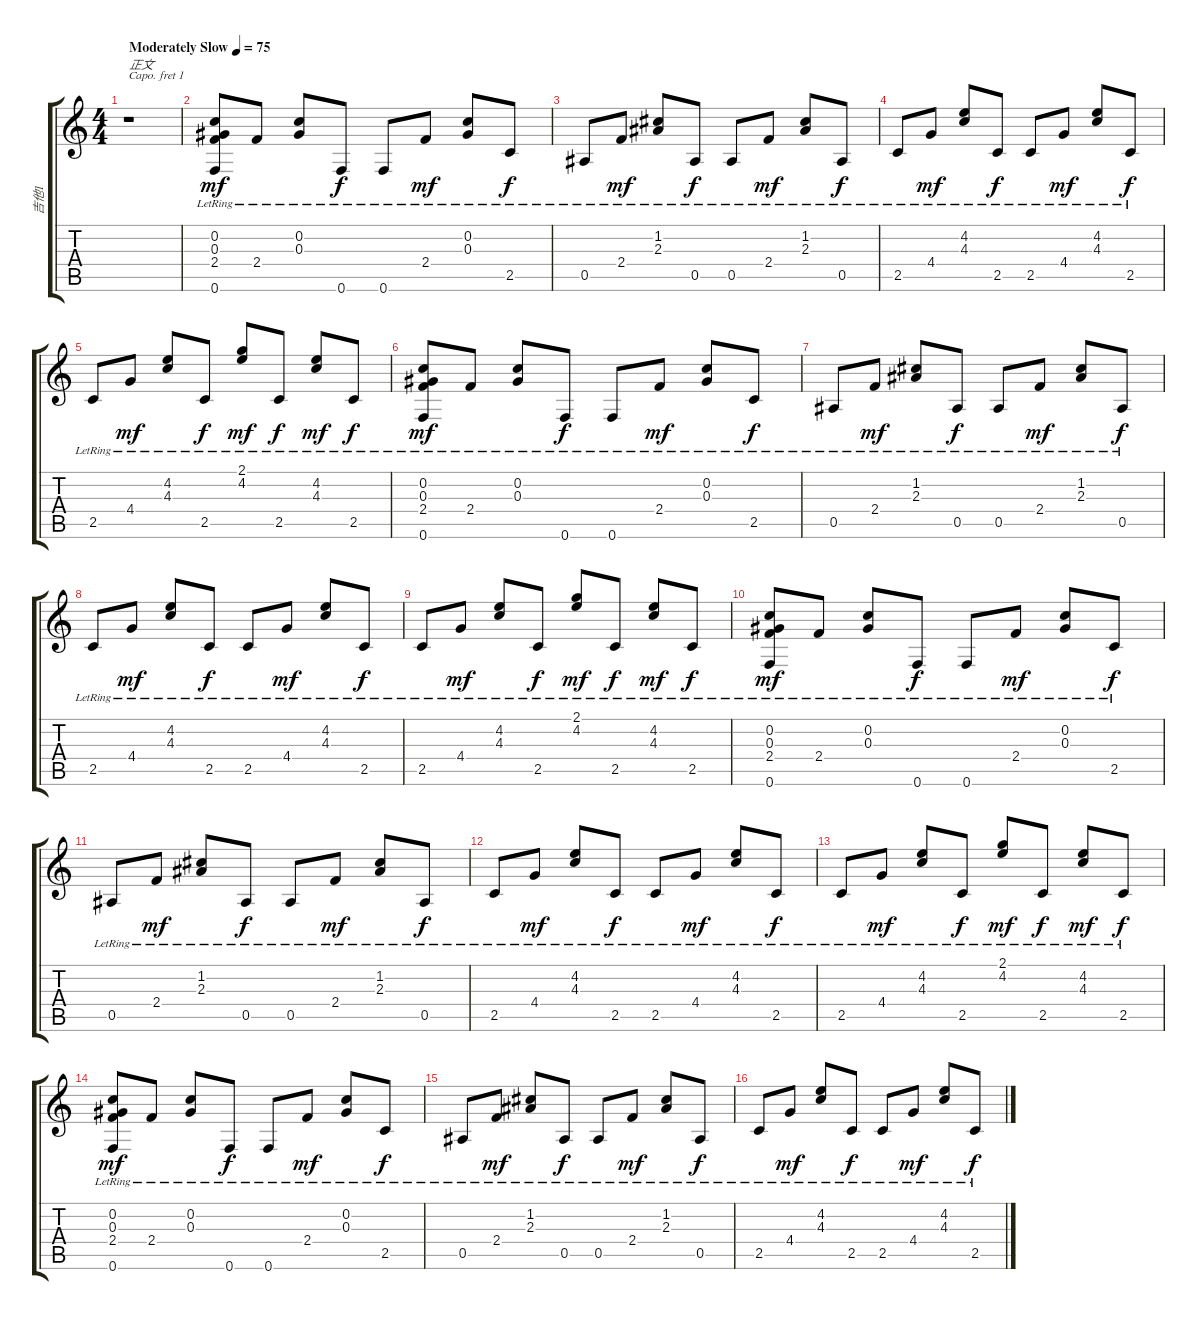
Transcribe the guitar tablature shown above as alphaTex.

\track ("吉他1" "吉他1") {instrument acousticguitarnylon}
\staff {score tabs}
\capo 1
\tuning (E4 B3 G3 D3 A2 E2) {hide}
\ts (4 4)
\tempo (75 "Moderately Slow")
\clef g2
\ks c
r.1{txt "正文" dy mf instrument acousticguitarnylon} |
(0.2{lr} 0.3{lr} 2.4{lr} 0.6{lr}).8 2.4{lr}.8 (0.2{lr} 0.3{lr}).8 0.6{lr}.8{dy f} 0.6{lr}.8 2.4{lr}.8{dy mf} (0.2{lr} 0.3{lr}).8 2.5{lr}.8{dy f} |
0.5{lr}.8 2.4{lr}.8{dy mf} (1.2{lr} 2.3{lr}).8 0.5{lr}.8{dy f} 0.5{lr}.8 2.4{lr}.8{dy mf} (1.2{lr} 2.3{lr}).8 0.5{lr}.8{txt "" dy f} |
2.5{lr}.8 4.4{lr}.8{dy mf} (4.2{lr} 4.3{lr}).8 2.5{lr}.8{dy f} 2.5{lr}.8 4.4{lr}.8{dy mf} (4.2{lr} 4.3{lr}).8 2.5{lr}.8{dy f} |
2.5{lr}.8 4.4{lr}.8{dy mf} (4.2{lr} 4.3{lr}).8 2.5{lr}.8{dy f} (2.1{lr} 4.2{lr}).8{dy mf} 2.5{lr}.8{dy f} (4.2{lr} 4.3{lr}).8{dy mf} 2.5{lr}.8{dy f} |
(0.2{lr} 0.3{lr} 2.4{lr} 0.6{lr}).8{dy mf} 2.4{lr}.8 (0.2{lr} 0.3{lr}).8 0.6{lr}.8{dy f} 0.6{lr}.8 2.4{lr}.8{dy mf} (0.2{lr} 0.3{lr}).8 2.5{lr}.8{dy f} |
0.5{lr}.8 2.4{lr}.8{dy mf} (1.2{lr} 2.3{lr}).8 0.5{lr}.8{dy f} 0.5{lr}.8 2.4{lr}.8{dy mf} (1.2{lr} 2.3{lr}).8 0.5{lr}.8{dy f} |
2.5{lr}.8 4.4{lr}.8{dy mf} (4.2{lr} 4.3{lr}).8 2.5{lr}.8{dy f} 2.5{lr}.8 4.4{lr}.8{dy mf} (4.2{lr} 4.3{lr}).8 2.5{lr}.8{dy f} |
2.5{lr}.8 4.4{lr}.8{dy mf} (4.2{lr} 4.3{lr}).8 2.5{lr}.8{dy f} (2.1{lr} 4.2{lr}).8{dy mf} 2.5{lr}.8{dy f} (4.2{lr} 4.3{lr}).8{dy mf} 2.5{lr}.8{dy f} |
(0.2{lr} 0.3{lr} 2.4{lr} 0.6{lr}).8{dy mf} 2.4{lr}.8 (0.2{lr} 0.3{lr}).8 0.6{lr}.8{dy f} 0.6{lr}.8 2.4{lr}.8{dy mf} (0.2{lr} 0.3{lr}).8 2.5{lr}.8{dy f} |
0.5{lr}.8 2.4{lr}.8{dy mf} (1.2{lr} 2.3{lr}).8 0.5{lr}.8{dy f} 0.5{lr}.8 2.4{lr}.8{dy mf} (1.2{lr} 2.3{lr}).8 0.5{lr}.8{dy f} |
2.5{lr}.8 4.4{lr}.8{dy mf} (4.2{lr} 4.3{lr}).8 2.5{lr}.8{dy f} 2.5{lr}.8 4.4{lr}.8{dy mf} (4.2{lr} 4.3{lr}).8 2.5{lr}.8{dy f} |
2.5{lr}.8 4.4{lr}.8{dy mf} (4.2{lr} 4.3{lr}).8 2.5{lr}.8{dy f} (2.1{lr} 4.2{lr}).8{dy mf} 2.5{lr}.8{dy f} (4.2{lr} 4.3{lr}).8{dy mf} 2.5{lr}.8{dy f} |
(0.2{lr} 0.3{lr} 2.4{lr} 0.6{lr}).8{dy mf} 2.4{lr}.8 (0.2{lr} 0.3{lr}).8 0.6{lr}.8{dy f} 0.6{lr}.8 2.4{lr}.8{dy mf} (0.2{lr} 0.3{lr}).8 2.5{lr}.8{dy f} |
0.5{lr}.8 2.4{lr}.8{dy mf} (1.2{lr} 2.3{lr}).8 0.5{lr}.8{dy f} 0.5{lr}.8 2.4{lr}.8{dy mf} (1.2{lr} 2.3{lr}).8 0.5{lr}.8{dy f} |
2.5{lr}.8 4.4{lr}.8{dy mf} (4.2{lr} 4.3{lr}).8 2.5{lr}.8{dy f} 2.5{lr}.8 4.4{lr}.8{dy mf} (4.2{lr} 4.3{lr}).8 2.5{lr}.8{dy f}
